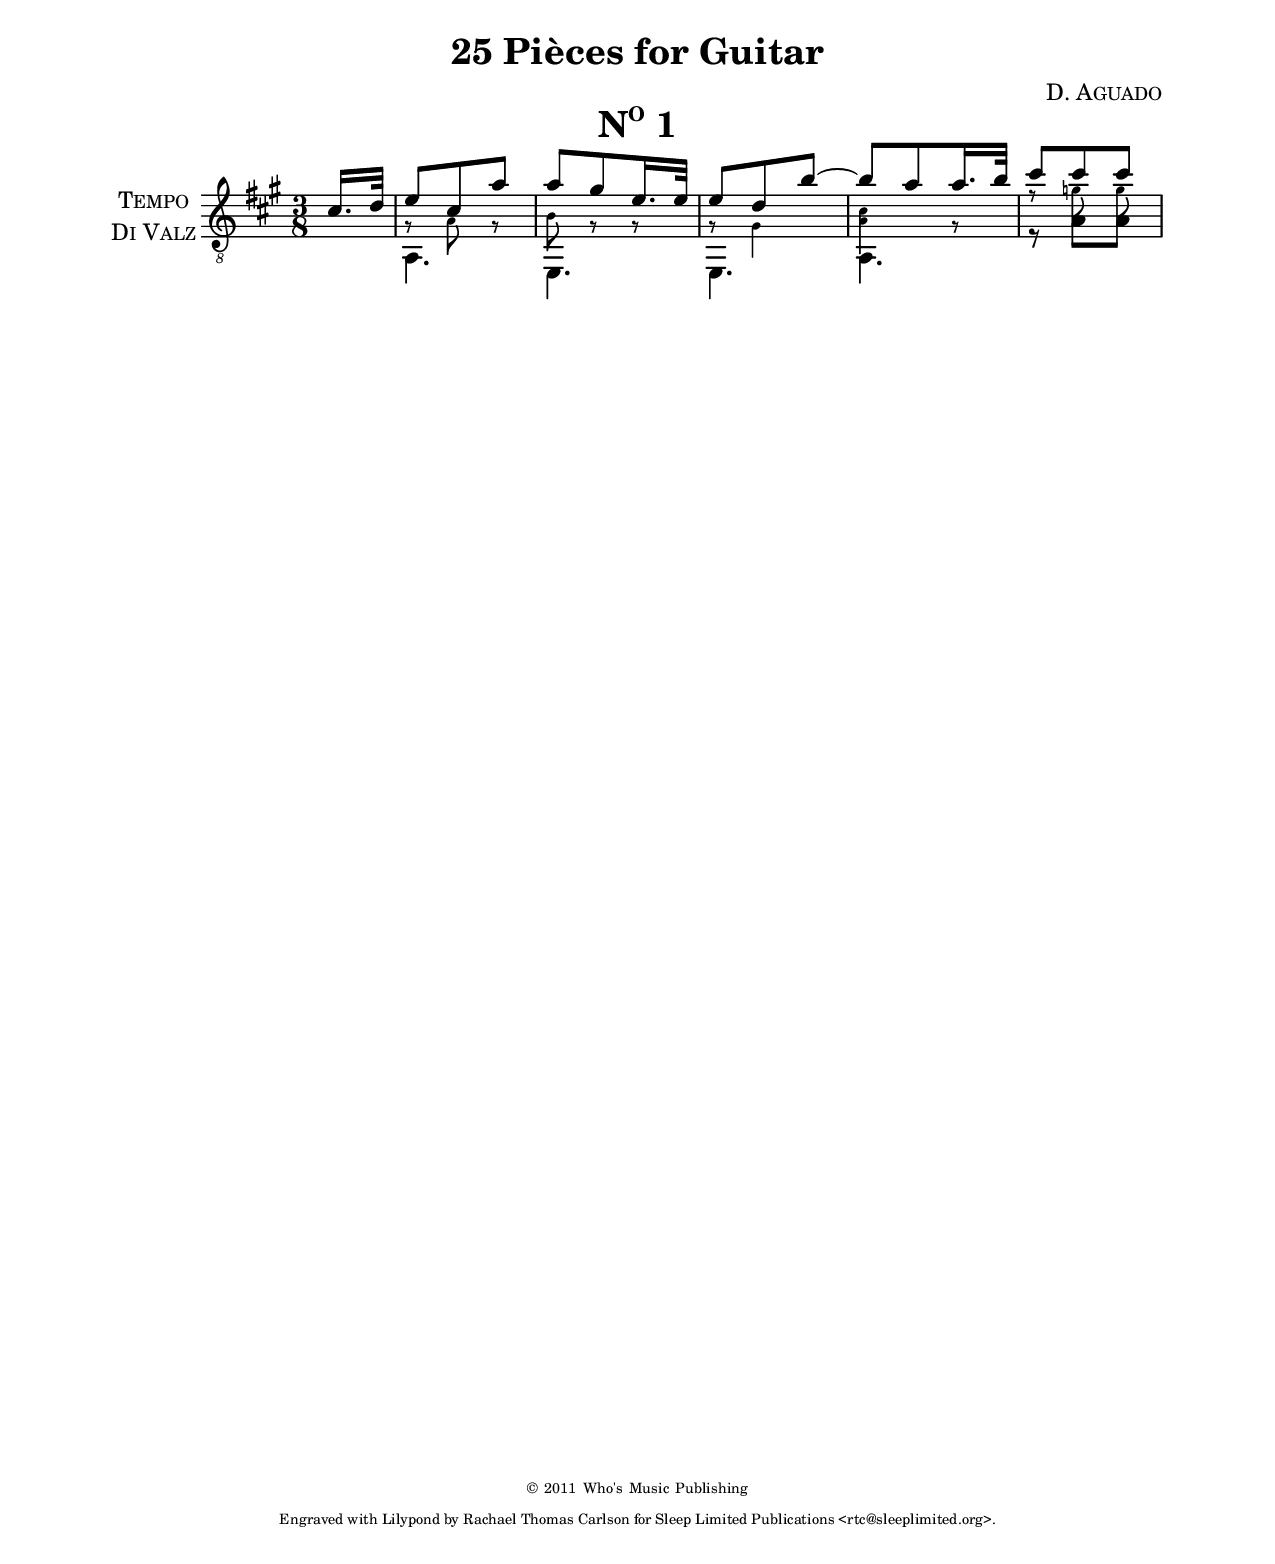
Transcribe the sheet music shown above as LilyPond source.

\version "2.16.1"
%{ Declaration
========================================================================
"Title", by Composer

Type of Transcription
Where did you get the music?  Who owns the copyright to the music?

This Transcription is by Rachael Thomas Carlson for Sleep Limited
Publications.  DATE
__..           .           ,      .
(__ | _  _ ._   |   *._ _ *-+- _  _|
.__)|(/,(/,[_)  |___|[ | )| | (/,(_]
|                        
.__    .  .        ,                
[__). .|_ |* _. _.-+-* _ ._  __     
|   (_|[_)||(_.(_] | |(_)[ )_)      

=====================================================================%}
\pointAndClickOff
% Header
\header {
  title = \markup { \concat { "25 Pi" \char ##x00E8"ces for Guitar"  } }
  composer = \markup { \smallCaps "D. Aguado" }
  %{poet = \markup \concat { \fontsize #-2 { B\sub{1} F\sharp\sub{2} D\sub{3} G\sub{3} B\sub{3}
  D\sharp\sub{4} } } %}
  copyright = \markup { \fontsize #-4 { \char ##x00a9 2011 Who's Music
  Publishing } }
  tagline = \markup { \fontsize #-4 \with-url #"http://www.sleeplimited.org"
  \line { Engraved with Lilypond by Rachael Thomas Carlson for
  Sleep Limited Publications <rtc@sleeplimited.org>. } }
}
% Paper
\paper { 
  #(set-paper-size "letter")
  left-margin = 0.75\in
  right-margin = 0.75\in
  top-margin = 0.5\in
  bottom-margin = 0.5\in
}
% Standard Notation
%% UpperOne

upperone = {
  \override Staff.InstrumentName #'self-alignment-X = #CENTER
  \set Staff.instrumentName = \markup \center-column {
    \smallCaps Tempo
    \smallCaps "Di Valz"
  }
  \set Staff.shortInstrumentName = #"Centered" 
  \override Score.MetronomeMark #'padding = #3
  \time 3/8
  \key a \major
  \voiceOne
  \clef "treble_8"
  % Bar 1
  \override NoteColumn #'ignore-collision = ##t
  \partial 8 cis'16. d'32
  << { 
    % Bar 1
    e'8 cis' a' |
    % Bar 2
    a' gis' e'16. e'32 |
    % Bar 3
    e'8 d' b'~ |
    b' a' a'16. b'32 |
    cis''8 cis'' cis'' |
    } \\ { 
      \override NoteHead #'font-size = #-4
      \override Accidental #'font-size = #-4
      \override Rest #'font-size = #-4
  % Bar 1
   g8\rest a g8\rest |
  % Bar 2 
  b8 g8\rest g8\rest |
  % Bar 3
  g8\rest gis4 |
  % Bar 4
  < a cis'>4 g8\rest |
  % Bar 5 
  f'8\rest 
  \autoBeamOff
  g'8 g' |


} >> |
  }
%% Lower
lowerone = {
  \key a \major
  \voiceTwo
  \clef "treble_8"
  \override NoteColumn #'ignore-collision = ##t
  % Bar 1
  \partial 8 s8
  a,4. |
  % Bar 2
  e,4. |
  % Bar 3
  e,4. |
  % Bar 4
  a,4. |
  % Bar 5
  r8 
  a8 a8 |
}
% Score
\book {
  \paper {
    scoreTitleMarkup = \markup {
      \fill-line {
        \null
        \fontsize #4 \bold \smallCaps \fromproperty #'header:piece
        \fromproperty #'header:opus
      }
    }
  }
  \score {
    <<
      \new Staff << \upperone \lowerone >>
    >>
    \header {
      piece = \markup { \concat { \smallCaps N \super{o} " 1" }}
    } 
    \layout {
    }
    \midi {}

  }
}

